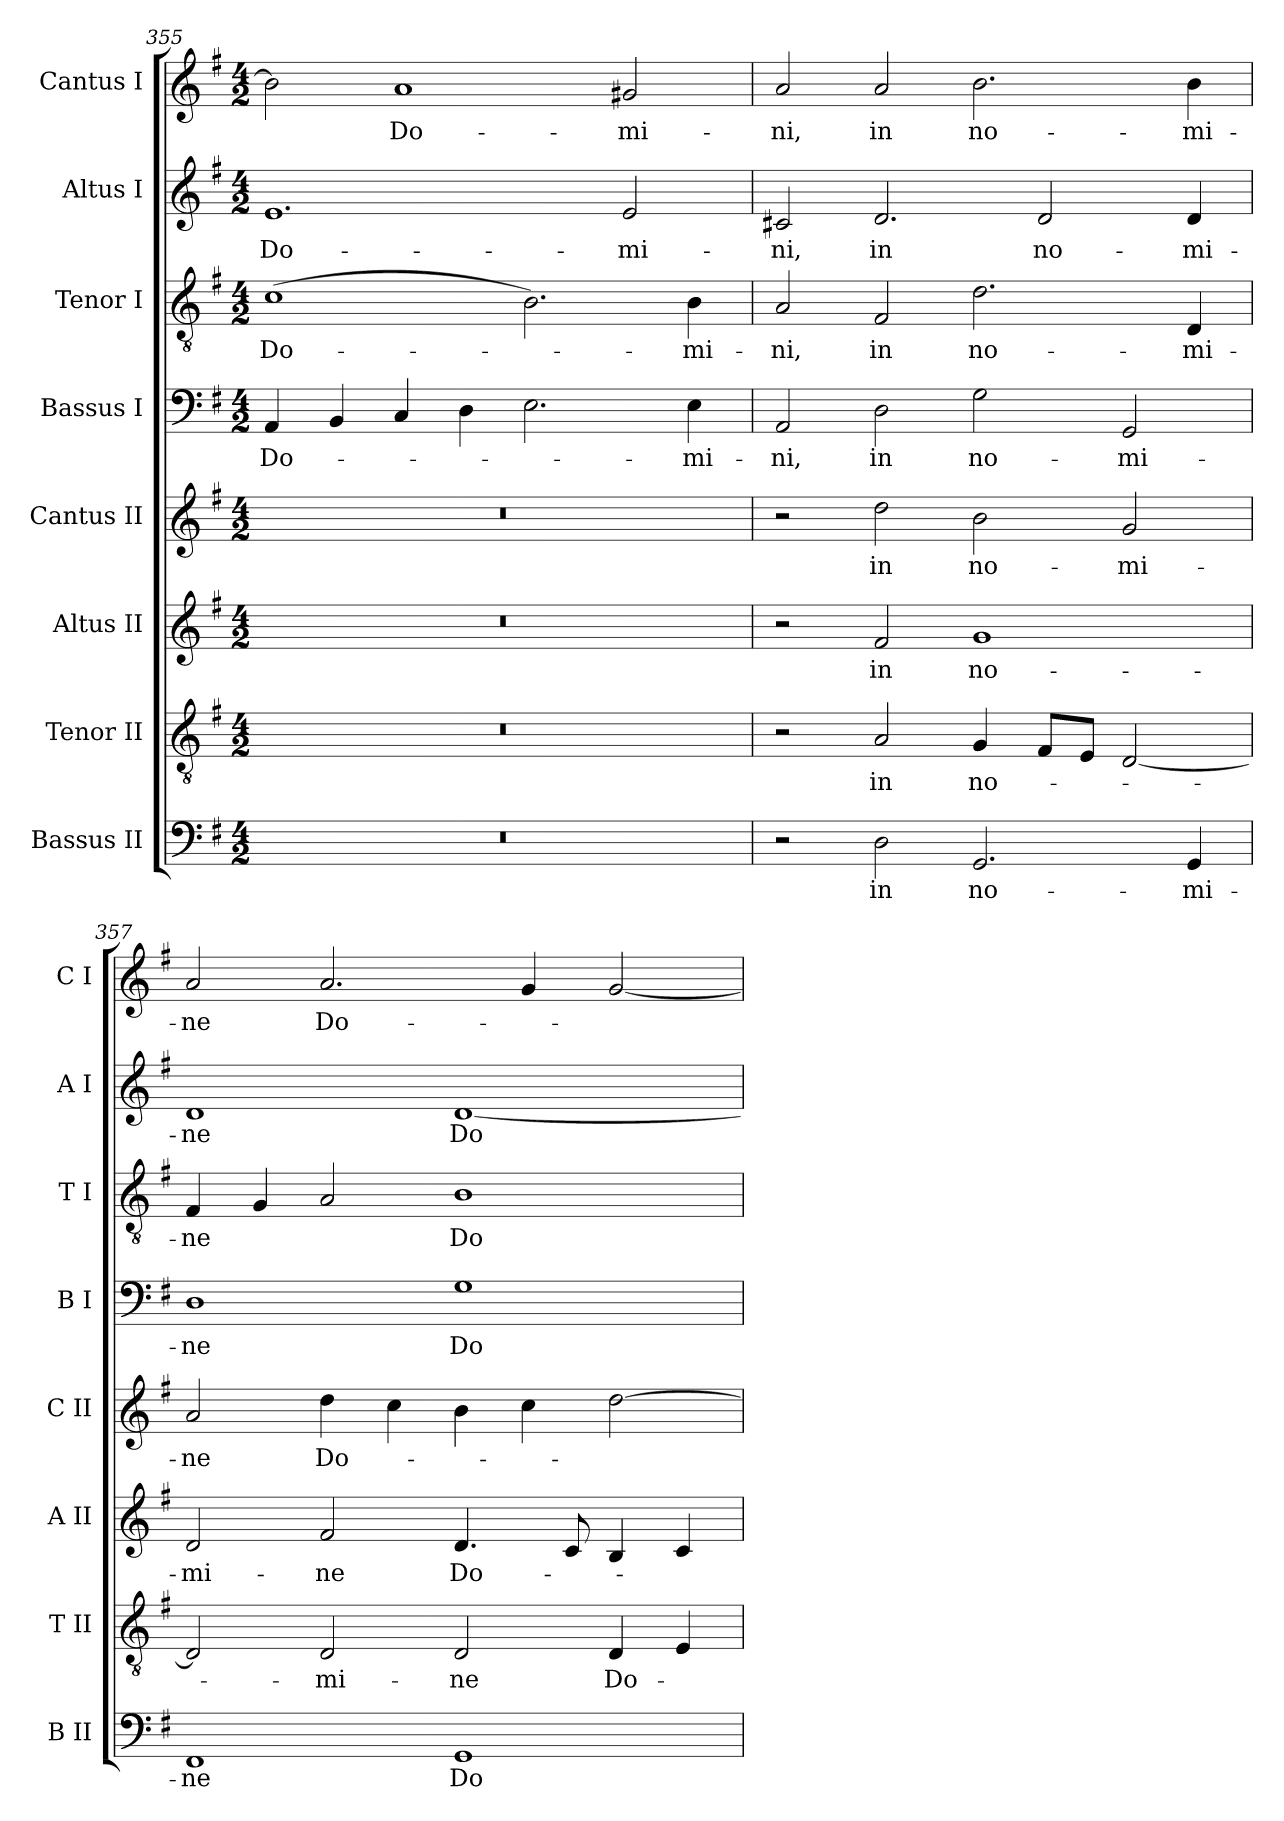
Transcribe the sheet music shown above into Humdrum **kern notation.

**kern	**text	**kern	**text	**kern	**text	**kern	**text	**kern	**text	**kern	**text	**kern	**text	**kern	**text
*part8	*part8	*part7	*part7	*part6	*part6	*part5	*part5	*part4	*part4	*part3	*part3	*part2	*part2	*part1	*part1
*staff8	*staff8	*staff7	*staff7	*staff6	*staff6	*staff5	*staff5	*staff4	*staff4	*staff3	*staff3	*staff2	*staff2	*staff1	*staff1
*I"Bassus II	*	*I"Tenor II	*	*I"Altus II	*	*I"Cantus II	*	*I"Bassus I	*	*I"Tenor I	*	*I"Altus I	*	*I"Cantus I	*
*I'B II	*	*I'T II	*	*I'A II	*	*I'C II	*	*I'B I	*	*I'T I	*	*I'A I	*	*I'C I	*
*clefF4	*	*clefGv2	*	*clefG2	*	*clefG2	*	*clefF4	*	*clefGv2	*	*clefG2	*	*clefG2	*
*k[f#]	*	*k[f#]	*	*k[f#]	*	*k[f#]	*	*k[f#]	*	*k[f#]	*	*k[f#]	*	*k[f#]	*
*G:	*	*G:	*	*G:	*	*G:	*	*G:	*	*G:	*	*G:	*	*G:	*
*M4/2	*	*M4/2	*	*M4/2	*	*M4/2	*	*M4/2	*	*M4/2	*	*M4/2	*	*M4/2	*
=355	=355	=355	=355	=355	=355	=355	=355	=355	=355	=355	=355	=355	=355	=355	=355
!	!	!	!	!	!	!	!	!	!LO:LY:b	!	!	!	!	!	!
!	!	!	!	!	!	!	!	!	!	!	!LO:LY:b	!	!	!	!
!	!	!	!	!	!	!	!	!	!	!	!	!	!LO:LY:b	!	!
0r	.	0r	.	0r	.	0r	.	4AA/	Do-	(>1c	Do-	1.e	Do-	2b\]	.
.	.	.	.	.	.	.	.	4BB/	.	.	.	.	.	.	.
!	!	!	!	!	!	!	!	!	!	!	!	!	!	!	!LO:LY:b
.	.	.	.	.	.	.	.	4C/	.	.	.	.	.	1a	Do-
.	.	.	.	.	.	.	.	4D\	.	.	.	.	.	.	.
.	.	.	.	.	.	.	.	2.E\	.	2.B\)	.	.	.	.	.
!	!	!	!	!	!	!	!	!	!	!	!	!	!LO:LY:b	!	!
!	!	!	!	!	!	!	!	!	!	!	!	!	!	!	!LO:LY:b
.	.	.	.	.	.	.	.	.	.	.	.	2e/	-mi-	2g#X/	-mi-
!	!	!	!	!	!	!	!	!	!LO:LY:b	!	!	!	!	!	!
!	!	!	!	!	!	!	!	!	!	!	!LO:LY:b	!	!	!	!
.	.	.	.	.	.	.	.	4E\	-mi-	4B\	-mi-	.	.	.	.
=356	=356	=356	=356	=356	=356	=356	=356	=356	=356	=356	=356	=356	=356	=356	=356
!	!	!	!	!	!	!	!	!	!LO:LY:b	!	!	!	!	!	!
!	!	!	!	!	!	!	!	!	!	!	!LO:LY:b	!	!	!	!
!	!	!	!	!	!	!	!	!	!	!	!	!	!LO:LY:b	!	!
!	!	!	!	!	!	!	!	!	!	!	!	!	!	!	!LO:LY:b
2r	.	2r	.	2r	.	2r	.	2AA/	-ni,	2A/	-ni,	2c#X/	-ni,	2a/	-ni,
!	!LO:LY:b	!	!	!	!	!	!	!	!	!	!	!	!	!	!
!	!	!	!LO:LY:b	!	!	!	!	!	!	!	!	!	!	!	!
!	!	!	!	!	!LO:LY:b	!	!	!	!	!	!	!	!	!	!
!	!	!	!	!	!	!	!LO:LY:b	!	!	!	!	!	!	!	!
!	!	!	!	!	!	!	!	!	!LO:LY:b	!	!	!	!	!	!
!	!	!	!	!	!	!	!	!	!	!	!LO:LY:b	!	!	!	!
!	!	!	!	!	!	!	!	!	!	!	!	!	!LO:LY:b	!	!
!	!	!	!	!	!	!	!	!	!	!	!	!	!	!	!LO:LY:b
2D\	in	2A/	in	2f#/	in	2dd\	in	2D\	in	2F#/	in	2.d/	in	2a/	in
!	!LO:LY:b	!	!	!	!	!	!	!	!	!	!	!	!	!	!
!	!	!	!LO:LY:b	!	!	!	!	!	!	!	!	!	!	!	!
!	!	!	!	!	!LO:LY:b	!	!	!	!	!	!	!	!	!	!
!	!	!	!	!	!	!	!LO:LY:b	!	!	!	!	!	!	!	!
!	!	!	!	!	!	!	!	!	!LO:LY:b	!	!	!	!	!	!
!	!	!	!	!	!	!	!	!	!	!	!LO:LY:b	!	!	!	!
!	!	!	!	!	!	!	!	!	!	!	!	!	!	!	!LO:LY:b
2.GG/	no-	4G/	no-	1g	no-	2b\	no-	2G\	no-	2.d\	no-	.	.	2.b\	no-
!	!	!	!	!	!	!	!	!	!	!	!	!	!LO:LY:b	!	!
.	.	8F#/L	.	.	.	.	.	.	.	.	.	2d/	no-	.	.
.	.	8E/J	.	.	.	.	.	.	.	.	.	.	.	.	.
!	!	!	!	!	!	!	!LO:LY:b	!	!	!	!	!	!	!	!
!	!	!	!	!	!	!	!	!	!LO:LY:b	!	!	!	!	!	!
.	.	[2D/	.	.	.	2g/	-mi-	2GG/	-mi-	.	.	.	.	.	.
!	!LO:LY:b	!	!	!	!	!	!	!	!	!	!	!	!	!	!
!	!	!	!	!	!	!	!	!	!	!	!LO:LY:b	!	!	!	!
!	!	!	!	!	!	!	!	!	!	!	!	!	!LO:LY:b	!	!
!	!	!	!	!	!	!	!	!	!	!	!	!	!	!	!LO:LY:b
4GG/	-mi-	.	.	.	.	.	.	.	.	4D/	-mi-	4d/	-mi-	4b\	-mi-
!!LO:LB:g=z
=357	=357	=357	=357	=357	=357	=357	=357	=357	=357	=357	=357	=357	=357	=357	=357
!	!LO:LY:b	!	!	!	!	!	!	!	!	!	!	!	!	!	!
!	!	!	!	!	!LO:LY:b	!	!	!	!	!	!	!	!	!	!
!	!	!	!	!	!	!	!LO:LY:b	!	!	!	!	!	!	!	!
!	!	!	!	!	!	!	!	!	!LO:LY:b	!	!	!	!	!	!
!	!	!	!	!	!	!	!	!	!	!	!LO:LY:b	!	!	!	!
!	!	!	!	!	!	!	!	!	!	!	!	!	!LO:LY:b	!	!
!	!	!	!	!	!	!	!	!	!	!	!	!	!	!	!LO:LY:b
1FF#	-ne	2D/]	.	2d/	-mi-	2a/	-ne	1D	-ne	4F#/	-ne	1d	-ne	2a/	-ne
.	.	.	.	.	.	.	.	.	.	4G/	.	.	.	.	.
!	!	!	!LO:LY:b	!	!	!	!	!	!	!	!	!	!	!	!
!	!	!	!	!	!LO:LY:b	!	!	!	!	!	!	!	!	!	!
!	!	!	!	!	!	!	!LO:LY:b	!	!	!	!	!	!	!	!
!	!	!	!	!	!	!	!	!	!	!	!	!	!	!	!LO:LY:b
.	.	2D/	-mi-	2f#/	-ne	4dd\	Do-	.	.	2A/	.	.	.	2.a/	Do-
.	.	.	.	.	.	4cc\	.	.	.	.	.	.	.	.	.
!	!LO:LY:b	!	!	!	!	!	!	!	!	!	!	!	!	!	!
!	!	!	!LO:LY:b	!	!	!	!	!	!	!	!	!	!	!	!
!	!	!	!	!	!LO:LY:b	!	!	!	!	!	!	!	!	!	!
!	!	!	!	!	!	!	!	!	!LO:LY:b	!	!	!	!	!	!
!	!	!	!	!	!	!	!	!	!	!	!LO:LY:b	!	!	!	!
!	!	!	!	!	!	!	!	!	!	!	!	!	!LO:LY:b	!	!
1GG	Do-	2D/	-ne	4.d/	Do-	4b\	.	1G	Do-	1B	Do-	[1d	Do-	.	.
.	.	.	.	.	.	4cc\	.	.	.	.	.	.	.	4g/	.
.	.	.	.	8c/	.	.	.	.	.	.	.	.	.	.	.
!	!	!	!LO:LY:b	!	!	!	!	!	!	!	!	!	!	!	!
.	.	4D/	Do-	4B/	.	[2dd\	.	.	.	.	.	.	.	[2g/	.
.	.	4E/	.	4c/	.	.	.	.	.	.	.	.	.	.	.
=	=	=	=	=	=	=	=	=	=	=	=	=	=	=	=
*-	*-	*-	*-	*-	*-	*-	*-	*-	*-	*-	*-	*-	*-	*-	*-
